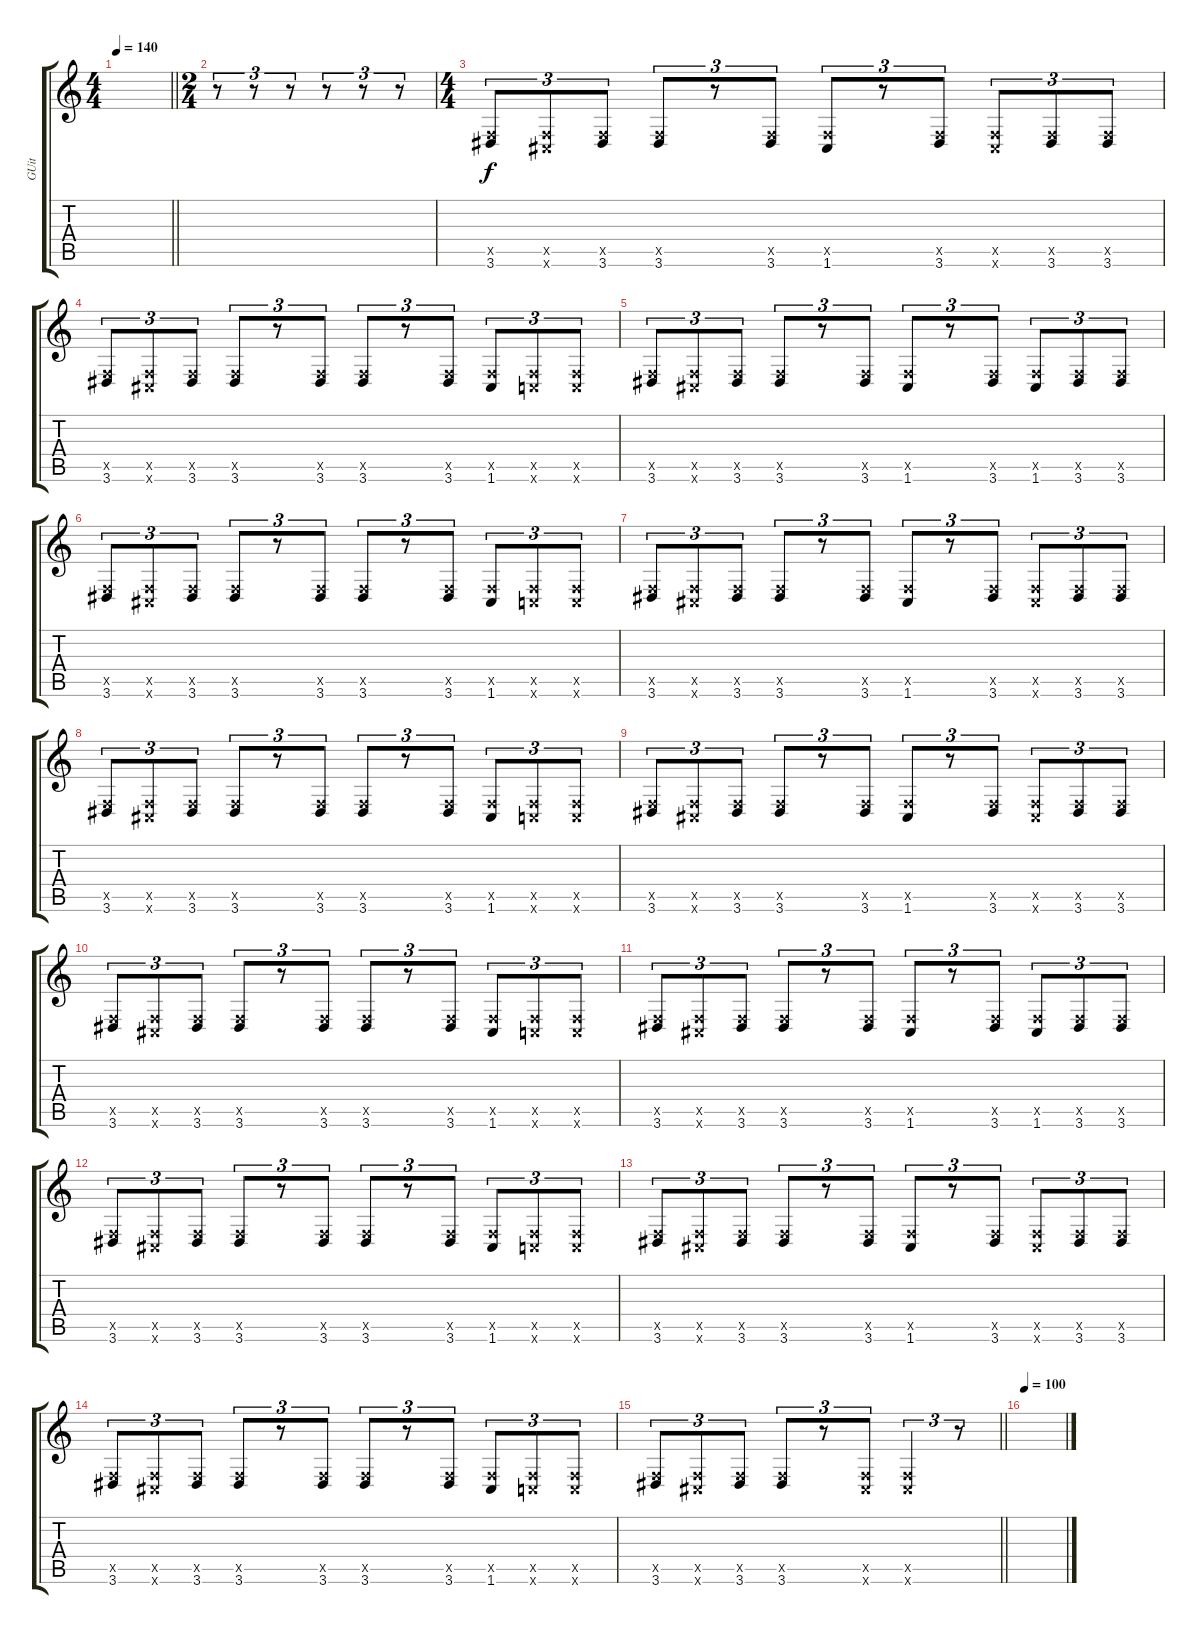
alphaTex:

\track ("GUit" "GUit") {instrument acousticguitarsteel}
\staff {score tabs}
\tuning (C4 G3 Eb3 Bb2 F2 C2) {hide}
\ts (4 4)
\tempo 140
\clef g2
\barLineRight lightlight
\ks c
|
\ts (2 4)
r.8{tu (3 2)} r.8{tu (3 2)} r.8{tu (3 2)} r.8{tu (3 2)} r.8{tu (3 2)} r.8{tu (3 2)} |
\ts (4 4)
(0.5{x} 3.6).8{tu (3 2)} (0.5{x} 1.6{x}).8{tu (3 2)} (0.5{x} 3.6).8{tu (3 2)} (0.5{x} 3.6).8{tu (3 2)} r.8{tu (3 2)} (0.5{x} 3.6).8{tu (3 2)} (0.5{x} 1.6).8{tu (3 2)} r.8{tu (3 2)} (0.5{x} 3.6).8{tu (3 2)} (0.5{x} 1.6{x}).8{tu (3 2)} (0.5{x} 3.6).8{tu (3 2)} (0.5{x} 3.6).8{tu (3 2)} |
(0.5{x} 3.6).8{tu (3 2)} (0.5{x} 1.6{x}).8{tu (3 2)} (0.5{x} 3.6).8{tu (3 2)} (0.5{x} 3.6).8{tu (3 2)} r.8{tu (3 2)} (0.5{x} 3.6).8{tu (3 2)} (0.5{x} 3.6).8{tu (3 2)} r.8{tu (3 2)} (0.5{x} 3.6).8{tu (3 2)} (0.5{x} 1.6).8{tu (3 2)} (0.5{x} 0.6{x}).8{tu (3 2)} (0.5{x} 0.6{x}).8{tu (3 2)} |
(0.5{x} 3.6).8{tu (3 2)} (0.5{x} 1.6{x}).8{tu (3 2)} (0.5{x} 3.6).8{tu (3 2)} (0.5{x} 3.6).8{tu (3 2)} r.8{tu (3 2)} (0.5{x} 3.6).8{tu (3 2)} (0.5{x} 1.6).8{tu (3 2)} r.8{tu (3 2)} (0.5{x} 3.6).8{tu (3 2)} (0.5{x} 1.6).8{tu (3 2)} (0.5{x} 3.6).8{tu (3 2)} (0.5{x} 3.6).8{tu (3 2)} |
(0.5{x} 3.6).8{tu (3 2)} (0.5{x} 1.6{x}).8{tu (3 2)} (0.5{x} 3.6).8{tu (3 2)} (0.5{x} 3.6).8{tu (3 2)} r.8{tu (3 2)} (0.5{x} 3.6).8{tu (3 2)} (0.5{x} 3.6).8{tu (3 2)} r.8{tu (3 2)} (0.5{x} 3.6).8{tu (3 2)} (0.5{x} 1.6).8{tu (3 2)} (0.5{x} 0.6{x}).8{tu (3 2)} (0.5{x} 0.6{x}).8{tu (3 2)} |
(0.5{x} 3.6).8{tu (3 2)} (0.5{x} 1.6{x}).8{tu (3 2)} (0.5{x} 3.6).8{tu (3 2)} (0.5{x} 3.6).8{tu (3 2)} r.8{tu (3 2)} (0.5{x} 3.6).8{tu (3 2)} (0.5{x} 1.6).8{tu (3 2)} r.8{tu (3 2)} (0.5{x} 3.6).8{tu (3 2)} (0.5{x} 1.6{x}).8{tu (3 2)} (0.5{x} 3.6).8{tu (3 2)} (0.5{x} 3.6).8{tu (3 2)} |
(0.5{x} 3.6).8{tu (3 2)} (0.5{x} 1.6{x}).8{tu (3 2)} (0.5{x} 3.6).8{tu (3 2)} (0.5{x} 3.6).8{tu (3 2)} r.8{tu (3 2)} (0.5{x} 3.6).8{tu (3 2)} (0.5{x} 3.6).8{tu (3 2)} r.8{tu (3 2)} (0.5{x} 3.6).8{tu (3 2)} (0.5{x} 1.6).8{tu (3 2)} (0.5{x} 0.6{x}).8{tu (3 2)} (0.5{x} 0.6{x}).8{tu (3 2)} |
(0.5{x} 3.6).8{tu (3 2)} (0.5{x} 1.6{x}).8{tu (3 2)} (0.5{x} 3.6).8{tu (3 2)} (0.5{x} 3.6).8{tu (3 2)} r.8{tu (3 2)} (0.5{x} 3.6).8{tu (3 2)} (0.5{x} 1.6).8{tu (3 2)} r.8{tu (3 2)} (0.5{x} 3.6).8{tu (3 2)} (0.5{x} 1.6{x}).8{tu (3 2)} (0.5{x} 3.6).8{tu (3 2)} (0.5{x} 3.6).8{tu (3 2)} |
(0.5{x} 3.6).8{tu (3 2)} (0.5{x} 1.6{x}).8{tu (3 2)} (0.5{x} 3.6).8{tu (3 2)} (0.5{x} 3.6).8{tu (3 2)} r.8{tu (3 2)} (0.5{x} 3.6).8{tu (3 2)} (0.5{x} 3.6).8{tu (3 2)} r.8{tu (3 2)} (0.5{x} 3.6).8{tu (3 2)} (0.5{x} 1.6).8{tu (3 2)} (0.5{x} 0.6{x}).8{tu (3 2)} (0.5{x} 0.6{x}).8{tu (3 2)} |
(0.5{x} 3.6).8{tu (3 2)} (0.5{x} 1.6{x}).8{tu (3 2)} (0.5{x} 3.6).8{tu (3 2)} (0.5{x} 3.6).8{tu (3 2)} r.8{tu (3 2)} (0.5{x} 3.6).8{tu (3 2)} (0.5{x} 1.6).8{tu (3 2)} r.8{tu (3 2)} (0.5{x} 3.6).8{tu (3 2)} (0.5{x} 1.6).8{tu (3 2)} (0.5{x} 3.6).8{tu (3 2)} (0.5{x} 3.6).8{tu (3 2)} |
(0.5{x} 3.6).8{tu (3 2)} (0.5{x} 1.6{x}).8{tu (3 2)} (0.5{x} 3.6).8{tu (3 2)} (0.5{x} 3.6).8{tu (3 2)} r.8{tu (3 2)} (0.5{x} 3.6).8{tu (3 2)} (0.5{x} 3.6).8{tu (3 2)} r.8{tu (3 2)} (0.5{x} 3.6).8{tu (3 2)} (0.5{x} 1.6).8{tu (3 2)} (0.5{x} 0.6{x}).8{tu (3 2)} (0.5{x} 0.6{x}).8{tu (3 2)} |
(0.5{x} 3.6).8{tu (3 2)} (0.5{x} 1.6{x}).8{tu (3 2)} (0.5{x} 3.6).8{tu (3 2)} (0.5{x} 3.6).8{tu (3 2)} r.8{tu (3 2)} (0.5{x} 3.6).8{tu (3 2)} (0.5{x} 1.6).8{tu (3 2)} r.8{tu (3 2)} (0.5{x} 3.6).8{tu (3 2)} (0.5{x} 1.6{x}).8{tu (3 2)} (0.5{x} 3.6).8{tu (3 2)} (0.5{x} 3.6).8{tu (3 2)} |
(0.5{x} 3.6).8{tu (3 2)} (0.5{x} 1.6{x}).8{tu (3 2)} (0.5{x} 3.6).8{tu (3 2)} (0.5{x} 3.6).8{tu (3 2)} r.8{tu (3 2)} (0.5{x} 3.6).8{tu (3 2)} (0.5{x} 3.6).8{tu (3 2)} r.8{tu (3 2)} (0.5{x} 3.6).8{tu (3 2)} (0.5{x} 1.6).8{tu (3 2)} (0.5{x} 0.6{x}).8{tu (3 2)} (0.5{x} 0.6{x}).8{tu (3 2)} |
\barLineRight lightlight
(0.5{x} 3.6).8{tu (3 2)} (0.5{x} 1.6{x}).8{tu (3 2)} (0.5{x} 3.6).8{tu (3 2)} (0.5{x} 3.6).8{tu (3 2)} r.8{tu (3 2)} (0.5{x} 1.6{x}).8{tu (3 2)} (0.5{x} 1.6{x}).4{tu (3 2)} r.8{tu (3 2)} |
\tempo 100
